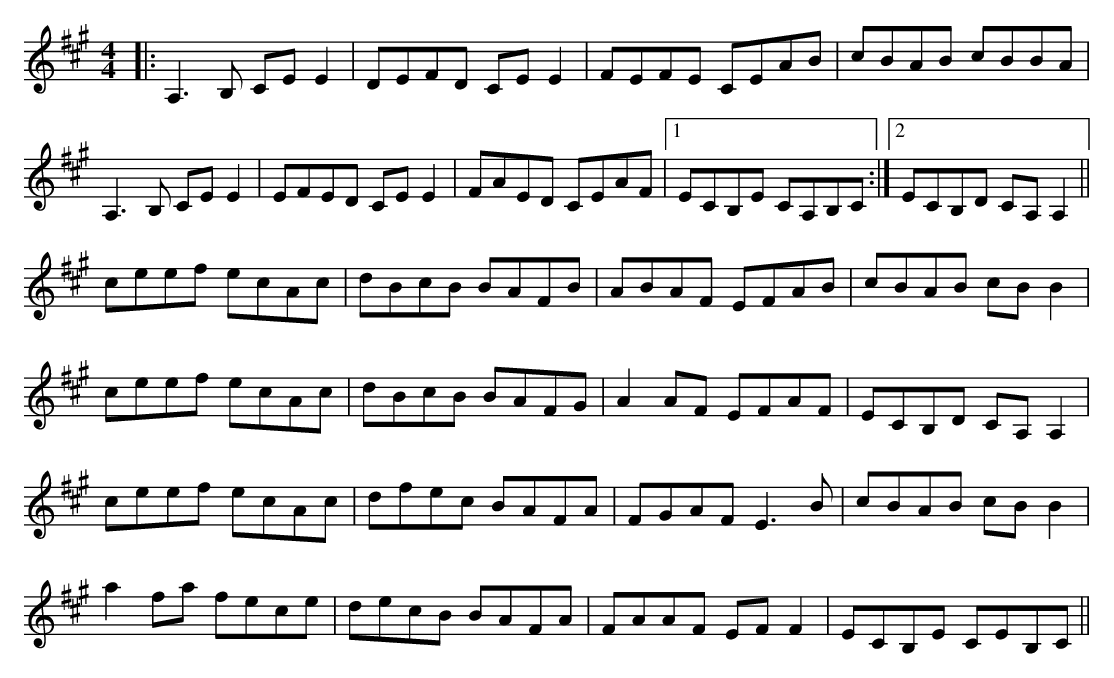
X:1
M:4/4
K:A
|:A,3 B, CE E2|DEFD CE E2|FEFE CEAB|cBAB cBBA|
A,3 B, CE E2|EFED CE E2|FAED CEAF|1 ECB,E CA,B,C:|2 ECB,D CA, A,2||
ceef ecAc|dBcB BAFB|ABAF EFAB|cBAB cB B2|
ceef ecAc|dBcB BAFG|A2 AF EFAF|ECB,D CA, A,2|
ceef ecAc|dfec BAFA|FGAF E3 B|cBAB cB B2|
a2 fa fece|decB BAFA|FAAF EF F2|ECB,E CEB,C||
